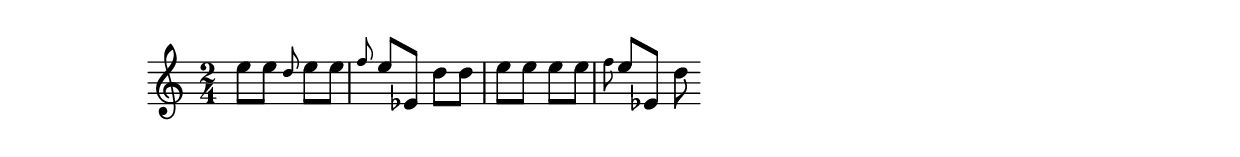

\version "2.3.16"
\header {

    texidoc ="Space from a normal note (or barline) to a grace note is
    smaller than to a normal note."
    
}

\score {
    \context Voice 
    { \time 2/4
      \relative c'' {
	  e8 e \grace d8 e e \grace f8 e es, d' d
	  e8 e e e \grace { \stemDown f8 \stemBoth } e es, d'

		  }  

    }
    \paper { raggedright = ##t}
    }

